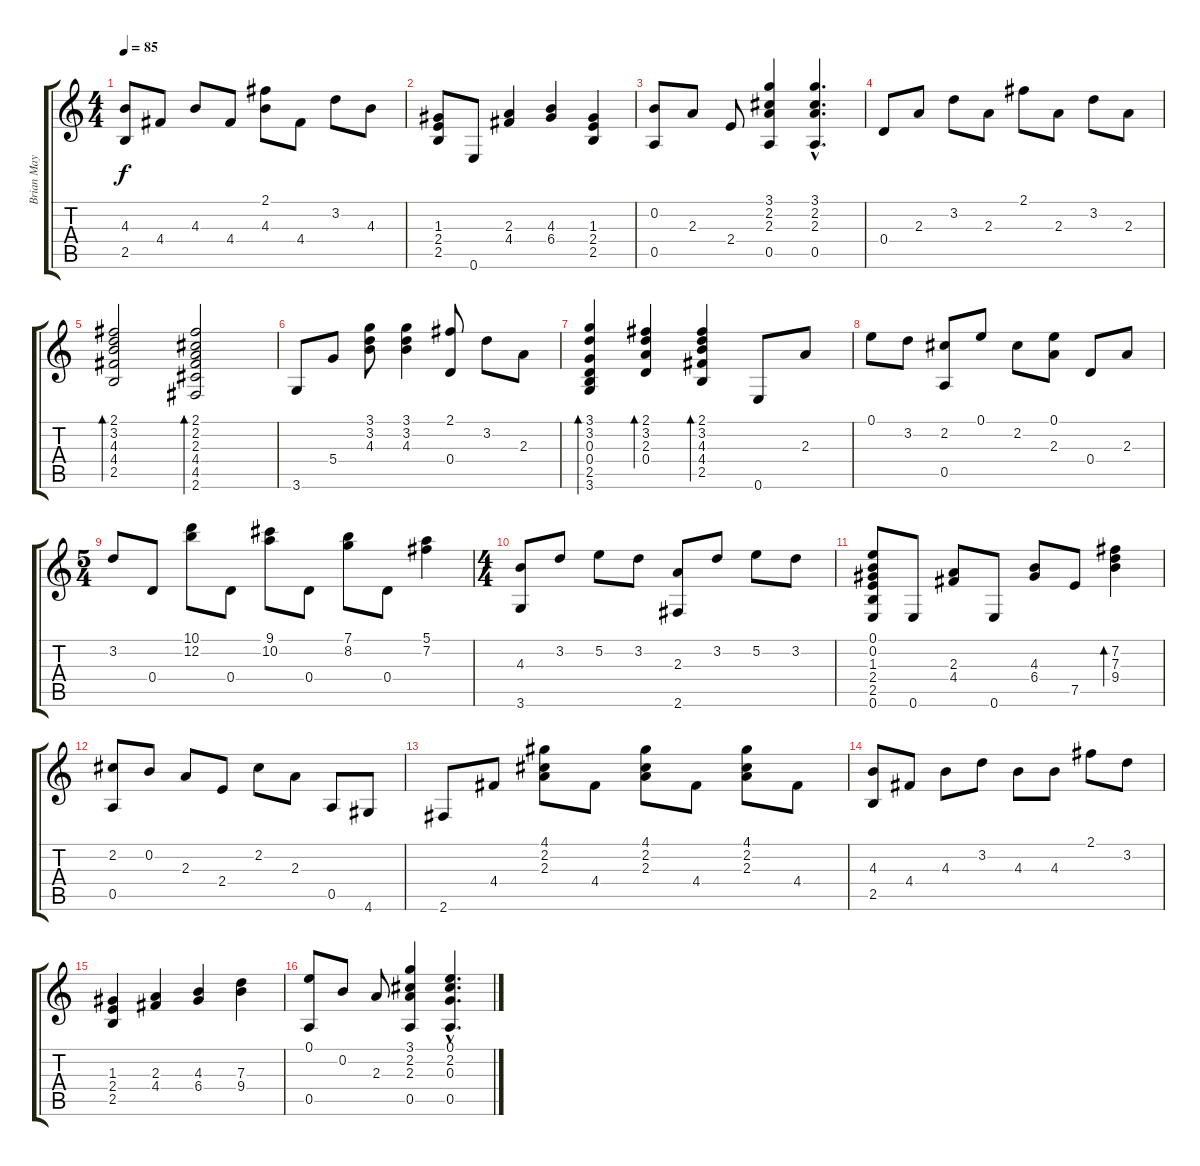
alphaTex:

\track ("Brian May" "Brian May") {instrument acousticguitarsteel}
\staff {score tabs}
\tuning (E4 B3 G3 D3 A2 E2) {hide}
\ts (4 4)
\tempo 85
\clef g2
\ks c
(4.3 2.5).8{dy f} 4.4.8 4.3.8 4.4.8 (2.1 4.3).8 4.4.8 3.2.8 4.3.8 |
(1.3 2.4 2.5).8 0.6.8 (2.3 4.4).4 (4.3 6.4).4 (1.3 2.4 2.5).4 |
(0.2 0.5).8 2.3.8 2.4.8 (3.1 2.2 2.3 0.5).4 (3.1{hac} 2.2{hac} 2.3{hac} 0.5{hac}).4{d} |
0.4.8 2.3.8 3.2.8 2.3.8 2.1.8 2.3.8 3.2.8 2.3.8 |
(2.1 3.2 4.3 4.4 2.5).2{bd 480} (2.1 2.2 2.3 4.4 4.5 2.6).2{bd 480} |
3.6.8 5.4.8 (3.1 3.2 4.3).8 (3.1 3.2 4.3).4 (2.1 0.4).8 3.2.8 2.3.8 |
(3.1 3.2 0.3 0.4 2.5 3.6).4{bd 60} (2.1 3.2 2.3 0.4).4{bd 120} (2.1 3.2 4.3 4.4 2.5).4{bd 120} 0.6.8 2.3.8 |
0.1.8 3.2.8 (2.2 0.5).8 0.1.8 2.2.8 (0.1 2.3).8 0.4.8 2.3.8 |
\ts (5 4)
3.2.8 0.4.8 (10.1 12.2).8 0.4.8 (9.1 10.2).8 0.4.8 (7.1 8.2).8 0.4.8 (5.1 7.2).4 |
\ts (4 4)
(4.3 3.6).8 3.2.8 5.2.8 3.2.8 (2.3 2.6).8 3.2.8 5.2.8 3.2.8 |
(0.1 0.2 1.3 2.4 2.5 0.6).8 0.6.8 (2.3 4.4).8 0.6.8 (4.3 6.4).8 7.5.8 (7.2 7.3 9.4).4{bd 480} |
(2.2 0.5).8 0.2.8 2.3.8 2.4.8 2.2.8 2.3.8 0.5.8 4.6.8 |
2.6.8 4.4.8 (4.1 2.2 2.3).8 4.4.8 (4.1 2.2 2.3).8 4.4.8 (4.1 2.2 2.3).8 4.4.8 |
(4.3 2.5).8 4.4.8 4.3.8 3.2.8 4.3.8 4.3.8 2.1.8 3.2.8 |
(1.3 2.4 2.5).4 (2.3 4.4).4 (4.3 6.4).4 (7.3 9.4).4 |
(0.1 0.5).8 0.2.8 2.3.8 (3.1 2.2 2.3 0.5).4 (0.1{hac} 2.2{hac} 0.3{hac} 0.5{hac}).4{d}
